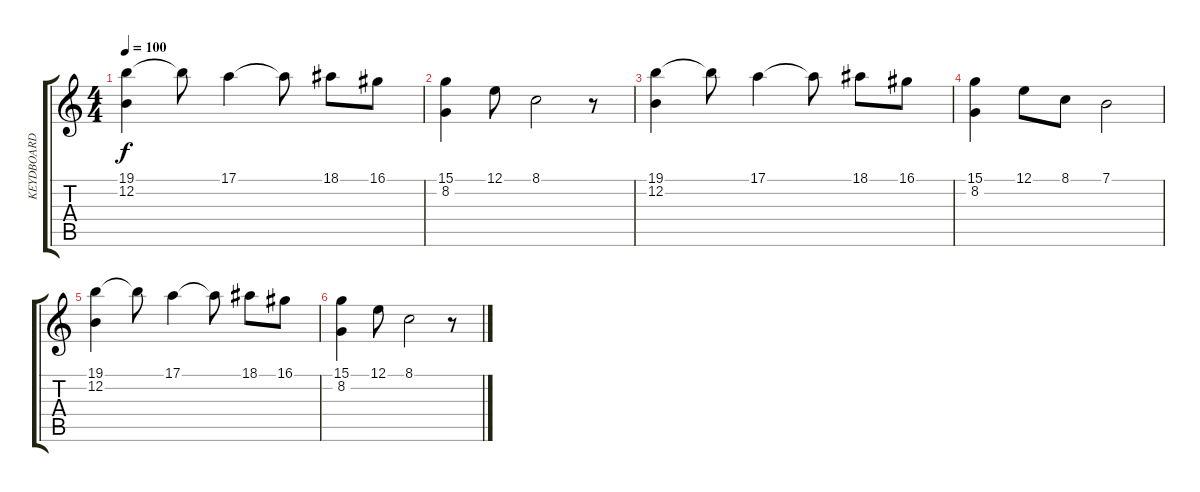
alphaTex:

\track ("KEYDBOARD" "KEYDBOARD") {instrument stringensemble1}
\staff {score tabs}
\tuning (E4 B3 G3 D3 A2 E2) {hide}
\ts (4 4)
\tempo 100
\clef g2
\ks c
(19.1 12.2).4{dy f} 19.1{t}.8 17.1.4 17.1{t}.8 18.1.8 16.1.8 |
(15.1 8.2).4 12.1.8 8.1.2 r.8 |
(19.1 12.2).4 19.1{t}.8 17.1.4 17.1{t}.8 18.1.8 16.1.8 |
(15.1 8.2).4 12.1.8 8.1.8 7.1.2 |
(19.1 12.2).4 19.1{t}.8 17.1.4 17.1{t}.8 18.1.8 16.1.8 |
(15.1 8.2).4 12.1.8 8.1.2 r.8
